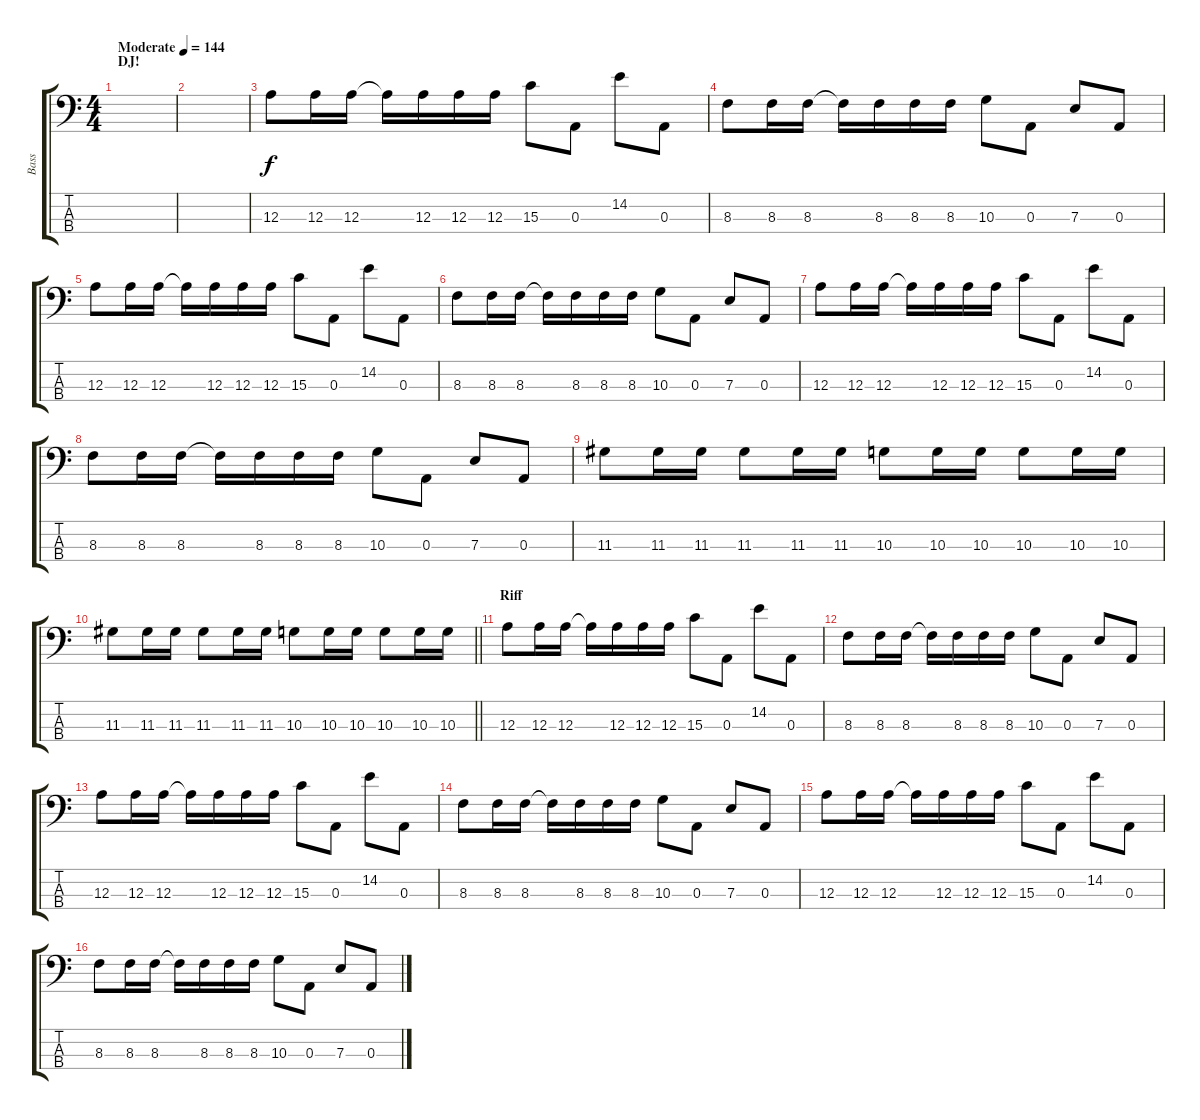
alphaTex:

\track ("Bass" "Bass") {instrument electricbassfinger}
\staff {score tabs}
\tuning (G2 D2 A1 E1) {hide}
\ts (4 4)
\section ("" "DJ!")
\tempo (144 "Moderate")
\clef f4
\ks c
|
|
12.3.8 12.3.16 12.3.16 12.3{t}.16 12.3.16 12.3.16 12.3.16 15.3.8 0.3.8 14.2.8 0.3.8 |
8.3.8 8.3.16 8.3.16 8.3{t}.16 8.3.16 8.3.16 8.3.16 10.3.8 0.3.8 7.3.8 0.3.8 |
12.3.8 12.3.16 12.3.16 12.3{t}.16 12.3.16 12.3.16 12.3.16 15.3.8 0.3.8 14.2.8 0.3.8 |
8.3.8 8.3.16 8.3.16 8.3{t}.16 8.3.16 8.3.16 8.3.16 10.3.8 0.3.8 7.3.8 0.3.8 |
12.3.8 12.3.16 12.3.16 12.3{t}.16 12.3.16 12.3.16 12.3.16 15.3.8 0.3.8 14.2.8 0.3.8 |
8.3.8 8.3.16 8.3.16 8.3{t}.16 8.3.16 8.3.16 8.3.16 10.3.8 0.3.8 7.3.8 0.3.8 |
11.3.8 11.3.16 11.3.16 11.3.8 11.3.16 11.3.16 10.3.8 10.3.16 10.3.16 10.3.8 10.3.16 10.3.16 |
\barLineRight lightlight
11.3.8 11.3.16 11.3.16 11.3.8 11.3.16 11.3.16 10.3.8 10.3.16 10.3.16 10.3.8 10.3.16 10.3.16 |
\section ("" "Riff")
12.3.8 12.3.16 12.3.16 12.3{t}.16 12.3.16 12.3.16 12.3.16 15.3.8 0.3.8 14.2.8 0.3.8 |
8.3.8 8.3.16 8.3.16 8.3{t}.16 8.3.16 8.3.16 8.3.16 10.3.8 0.3.8 7.3.8 0.3.8 |
12.3.8 12.3.16 12.3.16 12.3{t}.16 12.3.16 12.3.16 12.3.16 15.3.8 0.3.8 14.2.8 0.3.8 |
8.3.8 8.3.16 8.3.16 8.3{t}.16 8.3.16 8.3.16 8.3.16 10.3.8 0.3.8 7.3.8 0.3.8 |
12.3.8 12.3.16 12.3.16 12.3{t}.16 12.3.16 12.3.16 12.3.16 15.3.8 0.3.8 14.2.8 0.3.8 |
8.3.8 8.3.16 8.3.16 8.3{t}.16 8.3.16 8.3.16 8.3.16 10.3.8 0.3.8 7.3.8 0.3.8
